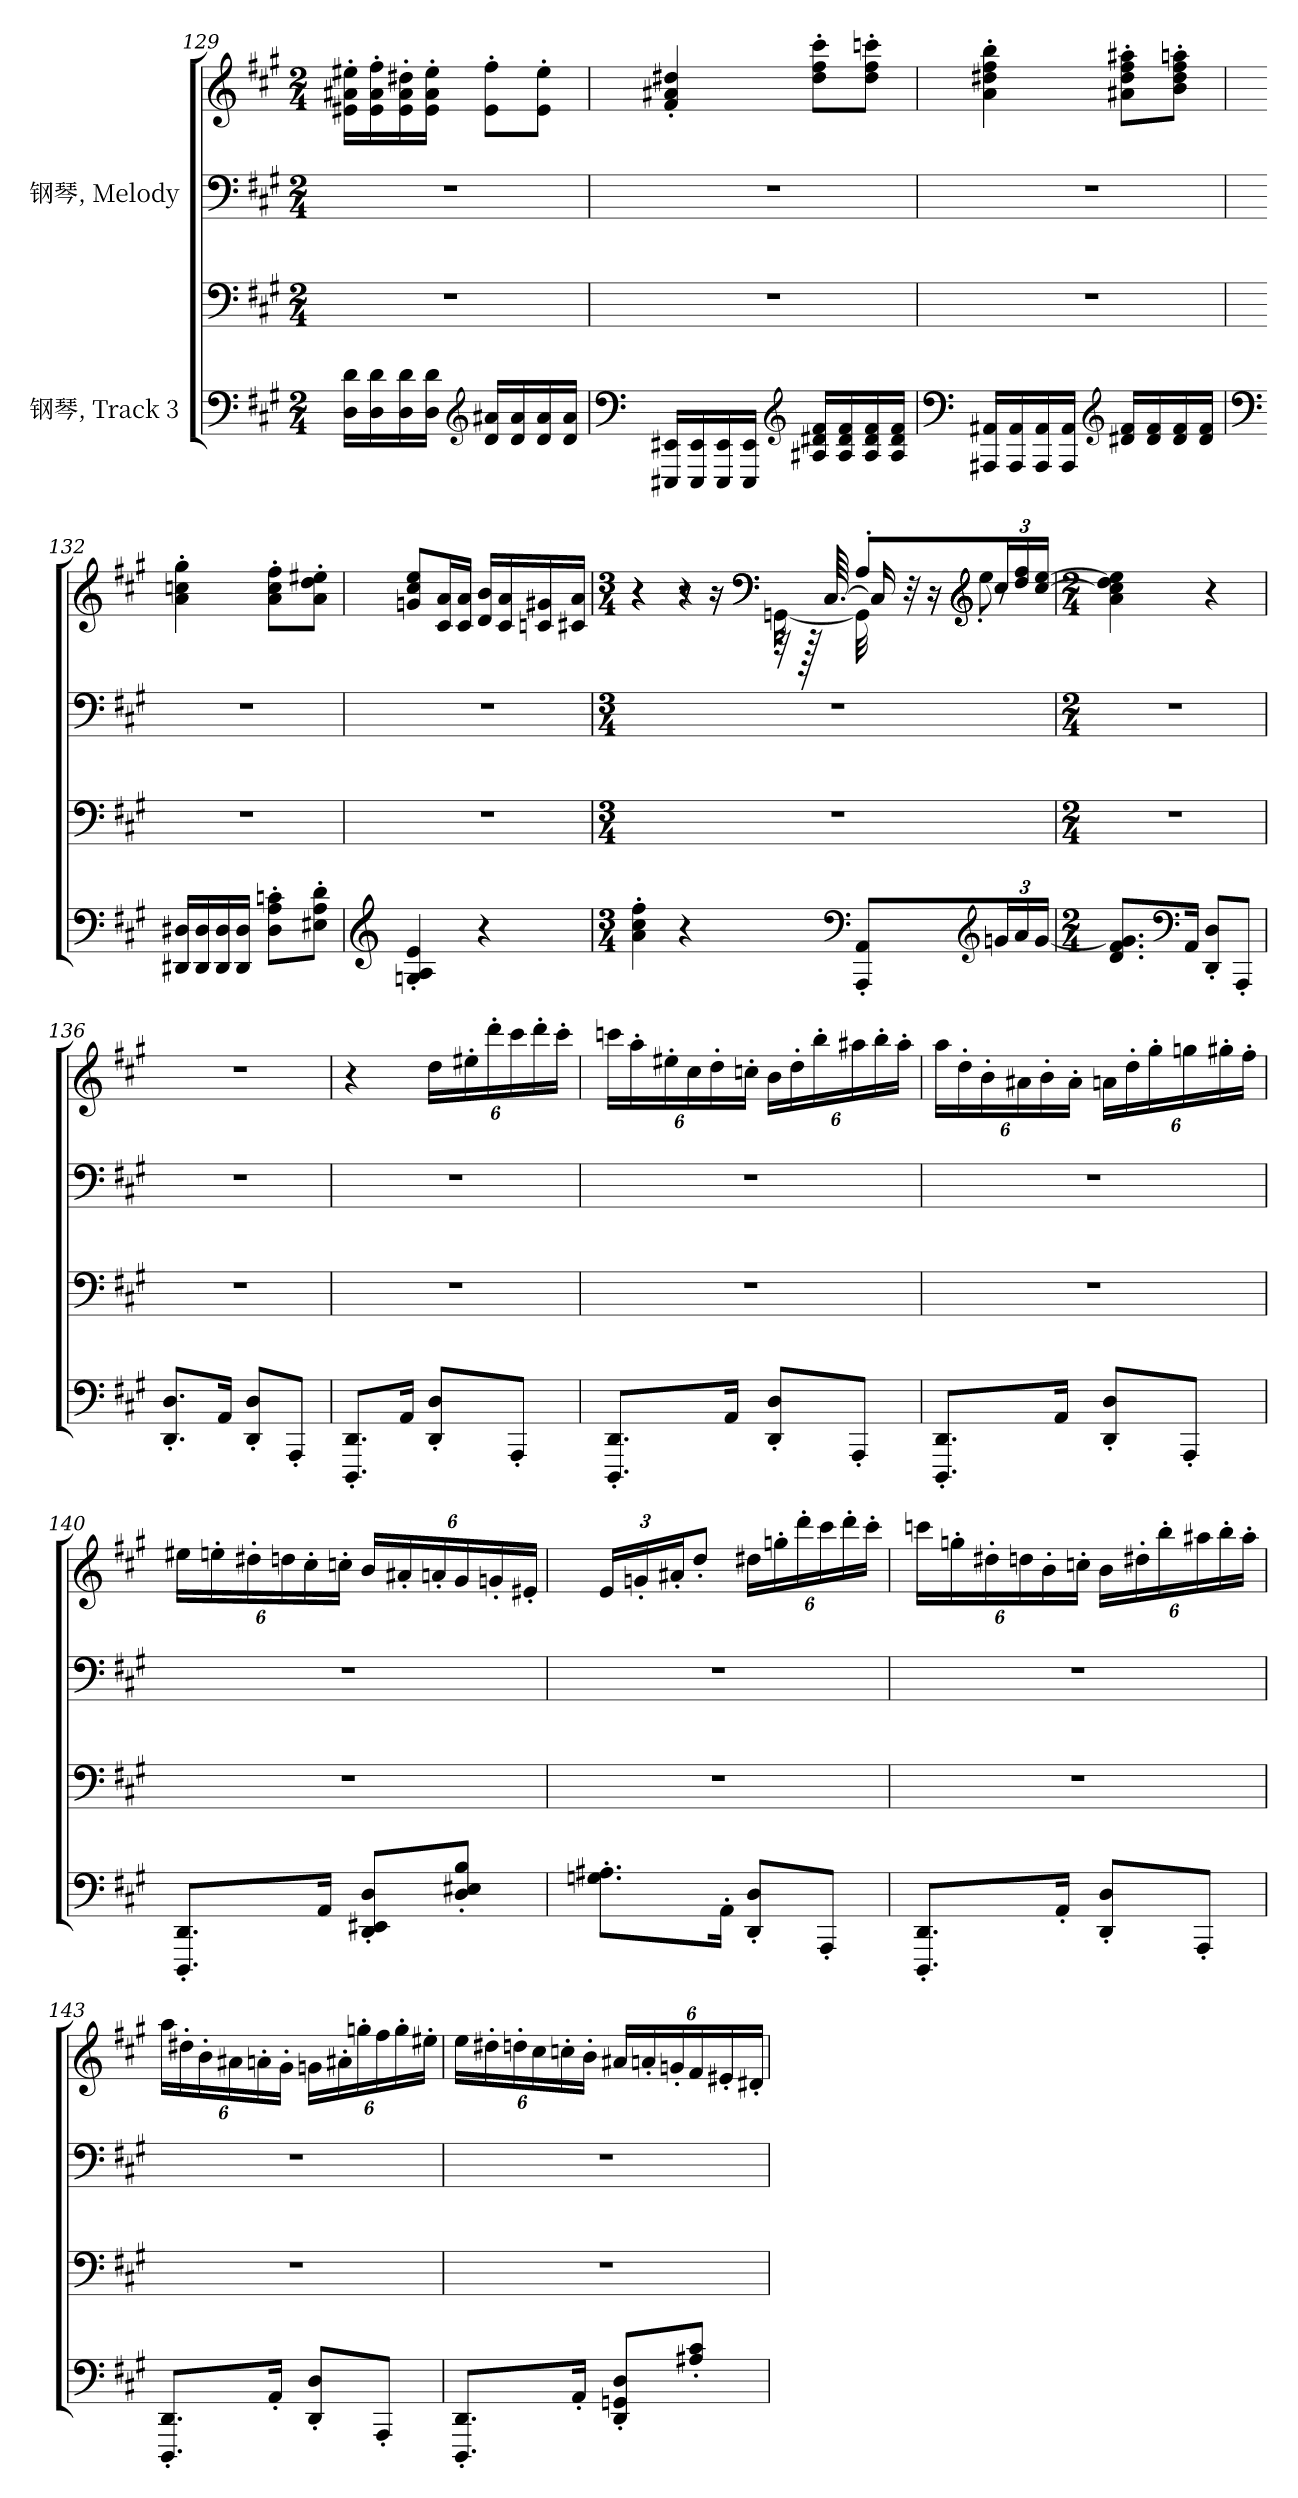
**kern	**kern	**kern	**kern
*part2	*part2	*part1	*part1
*staff4	*staff3	*staff2	*staff1
*I"钢琴, Track 3	*	*I"钢琴, Melody	*
*clefF4	*clefF4	*clefF4	*clefG2
*k[f#c#g#]	*k[f#c#g#]	*k[f#c#g#]	*k[f#c#g#]
*M2/4	*M2/4	*M2/4	*M2/4
*MM70	*MM70	*MM70	*MM70
=129	=129	=129	=129
16D\ 16d\LL	2r	2r	16e#X\' 16a#X\' 16ee#X\'LL
16D\ 16d\	.	.	16e#\' 16a#\' 16ff#\'
16D\ 16d\	.	.	16e#\' 16a#\' 16dd#X\'
16D\ 16d\JJ	.	.	16e#\' 16a#\' 16ee#\'JJ
*clefG2	*	*	*
*	*	*	*MM71
16d/ 16a#X/LL	.	.	8e#\' 8ff#\'L
16d/ 16a#/	.	.	.
16d/ 16a#/	.	.	8e#\' 8ee#\'J
16d/ 16a#/JJ	.	.	.
!!LO:LB:g=z
=130	=130	=130	=130
*clefF4	*	*	*
16EEE#X/ 16EE#X/LL	2r	2r	4f#/' 4a#X/' 4dd#X/'
16EEE#/ 16EE#/	.	.	.
16EEE#/ 16EE#/	.	.	.
16EEE#/ 16EE#/JJ	.	.	.
*clefG2	*	*	*
16A#X/ 16d#X/ 16f#/LL	.	.	8dd#\' 8ff#\' 8ccc#\'L
16A#/ 16d#/ 16f#/	.	.	.
16A#/ 16d#/ 16f#/	.	.	8dd#\' 8ff#\' 8cccn\'J
16A#/ 16d#/ 16f#/JJ	.	.	.
=131	=131	=131	=131
*clefF4	*	*	*
16AAA#X/ 16AA#X/LL	2r	2r	4a\' 4dd#X\' 4ff#\' 4bb\'
16AAA#/ 16AA#/	.	.	.
16AAA#/ 16AA#/	.	.	.
16AAA#/ 16AA#/JJ	.	.	.
*clefG2	*	*	*
16d#X/ 16f#/LL	.	.	8a#X\' 8dd#\' 8ff#\' 8aa#X\'L
16d#/ 16f#/	.	.	.
16d#/ 16f#/	.	.	8b\' 8dd#\' 8ff#\' 8aan\'J
16d#/ 16f#/JJ	.	.	.
!!LO:LB:g=z
=132	=132	=132	=132
*clefF4	*	*	*
16DD#X/ 16D#X/LL	2r	2r	4a\' 4ccn\' 4gg#\'
16DD#/ 16D#/	.	.	.
16DD#/ 16D#/	.	.	.
16DD#/ 16D#/JJ	.	.	.
8D#\' 8A\' 8cn\'L	.	.	8a\' 8cc\' 8ff#\'L
8E#X\' 8A\' 8d\'J	.	.	8a\' 8dd\' 8ee#X\'J
=133	=133	=133	=133
*clefG2	*	*	*
4Gn/' 4A/' 4e/'	2r	2r	8gn/ 8cc#/ 8ee/L
.	.	.	16c#/ 16a/L
.	.	.	16c#/ 16a/JJ
4r	.	.	16d/ 16b/LL
.	.	.	16c#/ 16a/
.	.	.	16cn/ 16g#X/
.	.	.	16c#X/ 16a/JJ
!!LO:PB:g=z
=134	=134	=134	=134
*M3/4	*M3/4	*M3/4	*M3/4
*	*	*	*^
*	*	*	*	*^
4a\' 4cc#\' 4ff#\'	2.r	2.r	4r	4r	4r
4r	.	.	4r	8r	8r
.	.	.	.	16r	16r
*	*	*	*clefF4	*	*
.	.	.	.	[16GGn\	32r
.	.	.	.	.	128r
.	.	.	.	.	[64.C#/
*clefF4	*	*	*	*	*
*	*	*	*MM73	*	*
8AAA/' 8AA/'L	.	.	8A'/L	32GG\]	16C#/]
.	.	.	.	32r	.
.	.	.	.	16r	16r
*clefG2	*	*	*clefG2	*	*
*Xbrackettup	*	*	*Xbrackettup	*	*
*	*	*	*MM91	*	*
24gn/L	.	.	24cc#/L	8ee'\	8r
24a/	.	.	24dd/ 24ff#/	.	.
[24g/JJ	.	.	[24cc#/ [24ee/JJ	.	.
*	*	*	*v	*v	*v
=135	=135	=135	=135
*M2/4	*M2/4	*M2/4	*M2/4
*	*	*	*MM72
8.d/ 8.f#/ 8.g/]L	2r	2r	4a\ 4cc#\] 4dd\ 4ee\]
*clefF4	*	*	*
16AA/Jk	.	.	.
8DD/' 8D/'L	.	.	4r
8AAA'/J	.	.	.
=136	=136	=136	=136
*	*	*	*MM79
8.DD/' 8.D/'L	2r	2r	2r
16AA/Jk	.	.	.
8DD/' 8D/'L	.	.	.
8AAA'/J	.	.	.
!!LO:LB:g=z
=137	=137	=137	=137
8.DDD/' 8.DD/'L	2r	2r	4r
16AA/Jk	.	.	.
8DD/' 8D/'L	.	.	24dd\LL
.	.	.	24ee#X'\
.	.	.	24ddd'\
8AAA'/J	.	.	24ccc#\
.	.	.	24ddd'\
.	.	.	24ccc#'\JJ
=138	=138	=138	=138
8.DDD/' 8.DD/'L	2r	2r	24cccn\LL
.	.	.	24aa'\
.	.	.	24ee#X'\
.	.	.	24cc#\
.	.	.	24dd'\
16AA/Jk	.	.	.
.	.	.	24ccn'\JJ
8DD/' 8D/'L	.	.	24b\LL
.	.	.	24dd'\
.	.	.	24bb'\
8AAA'/J	.	.	24aa#X\
.	.	.	24bb'\
.	.	.	24aa#'\JJ
=139	=139	=139	=139
8.DDD/' 8.DD/'L	2r	2r	24aa\LL
.	.	.	24dd'\
.	.	.	24b'\
.	.	.	24a#X\
.	.	.	24b'\
16AA/Jk	.	.	.
.	.	.	24a#'\JJ
8DD/' 8D/'L	.	.	24an\LL
.	.	.	24dd'\
.	.	.	24gg#'\
8AAA'/J	.	.	24ggn\
.	.	.	24gg#X'\
.	.	.	24ff#'\JJ
!!LO:LB:g=z
=140	=140	=140	=140
8.DDD/' 8.DD/'L	2r	2r	24ee#X\LL
.	.	.	24een'\
.	.	.	24dd#X'\
.	.	.	24ddn\
.	.	.	24cc#'\
16AA/Jk	.	.	.
.	.	.	24ccn'\JJ
8DD/' 8EE#X/' 8D/'L	.	.	24b/LL
.	.	.	24a#X'/
.	.	.	24an'/
8D/' 8E#X/' 8B/'J	.	.	24g#/
.	.	.	24gn'/
.	.	.	24e#X'/JJ
=141	=141	=141	=141
8.Gn\' 8.A#X\'L	2r	2r	24e/LL
.	.	.	24gn'/
.	.	.	24a#X'/J
.	.	.	8dd'/J
16AA'\Jk	.	.	.
8DD/' 8D/'L	.	.	24dd#X\LL
.	.	.	24ggn'\
.	.	.	24ddd'\
8AAA'/J	.	.	24ccc#\
.	.	.	24ddd'\
.	.	.	24ccc#'\JJ
!!LO:PB:g=z
=142	=142	=142	=142
8.DDD/' 8.DD/'L	2r	2r	24cccn\LL
.	.	.	24ggn'\
.	.	.	24dd#X'\
.	.	.	24ddn\
.	.	.	24b'\
16AA'/Jk	.	.	.
.	.	.	24ccn'\JJ
8DD/' 8D/'L	.	.	24b\LL
.	.	.	24dd#X'\
.	.	.	24bb'\
8AAA'/J	.	.	24aa#X\
.	.	.	24bb'\
.	.	.	24aa#'\JJ
=143	=143	=143	=143
8.DDD/' 8.DD/'L	2r	2r	24aa\LL
.	.	.	24dd#X'\
.	.	.	24b'\
.	.	.	24a#X\
.	.	.	24an'\
16AA'/Jk	.	.	.
.	.	.	24g#'\JJ
8DD/' 8D/'L	.	.	24gn\LL
.	.	.	24a#X'\
.	.	.	24ggn'\
8AAA'/J	.	.	24ff#\
.	.	.	24gg'\
.	.	.	24ee#X'\JJ
!!LO:LB:g=z
=144	=144	=144	=144
8.DDD/' 8.DD/'L	2r	2r	24ee\LL
.	.	.	24dd#X'\
.	.	.	24ddn'\
.	.	.	24cc#\
.	.	.	24ccn'\
16AA'/Jk	.	.	.
.	.	.	24b'\JJ
8DD/' 8GGn/' 8D/'L	.	.	24a#X/LL
.	.	.	24an'/
.	.	.	24gn'/
8A#X/' 8c#/'J	.	.	24f#/
.	.	.	24e#X'/
.	.	.	24d#X'/JJ
=	=	=	=
*-	*-	*-	*-
